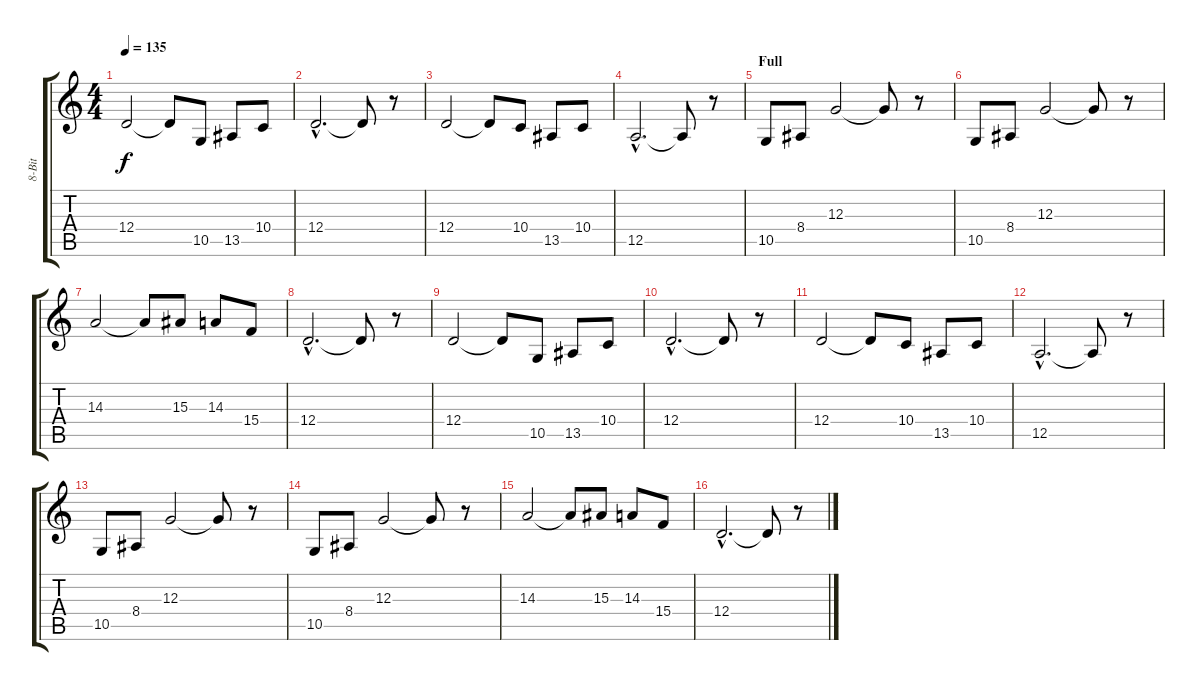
\track ("8-Bit" "8-Bit") {instrument lead1square}
\staff {score tabs}
\tuning (E4 B3 G3 D3 A2 E2) {hide}
\ts (4 4)
\tempo 135
\clef g2
\ks c
12.4.2{dy f} 12.4{t}.8 10.5.8 13.5.8 10.4.8 |
12.4{hac}.2{d} 12.4{t}.8 r.8 |
12.4.2 12.4{t}.8 10.4.8 13.5.8 10.4.8 |
12.5{hac}.2{d} 12.5{t}.8 r.8 |
\section ("" "Full")
10.5.8{volume 16} 8.4.8 12.3.2 12.3{t}.8 r.8 |
10.5.8 8.4.8 12.3.2 12.3{t}.8 r.8 |
14.3.2 14.3{t}.8 15.3.8 14.3.8 15.4.8 |
12.4{hac}.2{d} 12.4{t}.8 r.8 |
12.4.2 12.4{t}.8 10.5.8 13.5.8 10.4.8 |
12.4{hac}.2{d} 12.4{t}.8 r.8 |
12.4.2 12.4{t}.8 10.4.8 13.5.8 10.4.8 |
12.5{hac}.2{d} 12.5{t}.8 r.8 |
10.5.8 8.4.8 12.3.2 12.3{t}.8 r.8 |
10.5.8 8.4.8 12.3.2 12.3{t}.8 r.8 |
14.3.2 14.3{t}.8 15.3.8 14.3.8 15.4.8 |
12.4{hac}.2{d} 12.4{t}.8 r.8
